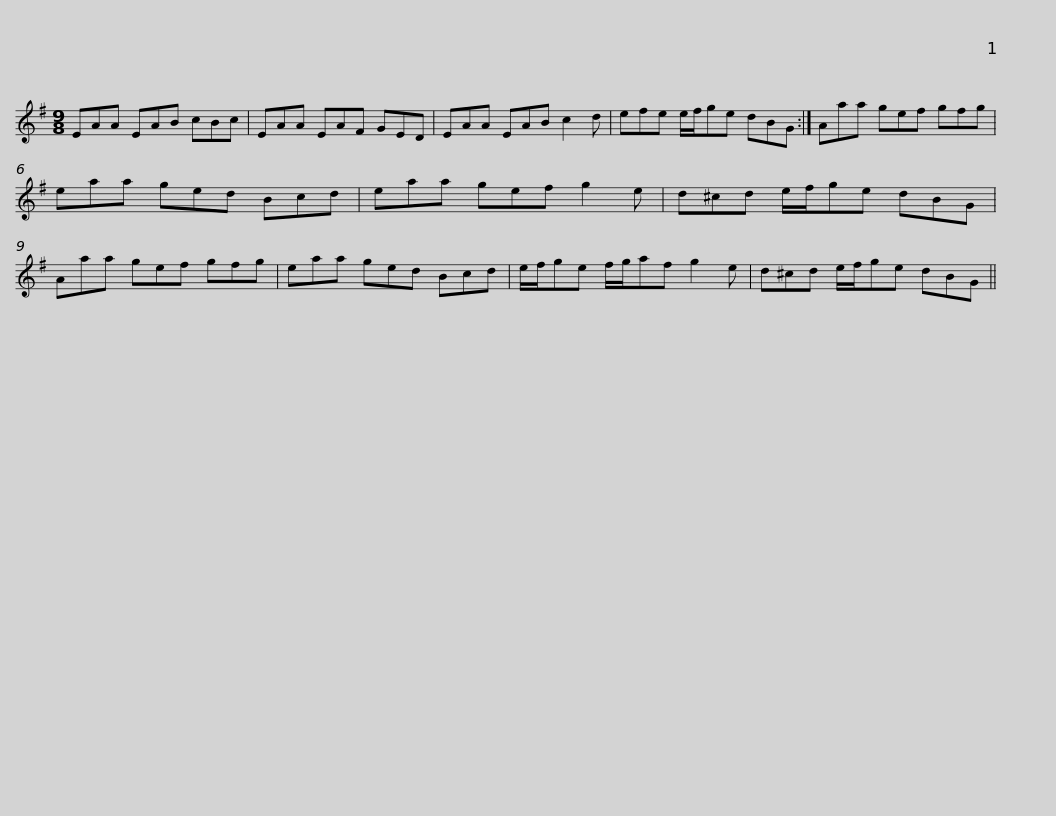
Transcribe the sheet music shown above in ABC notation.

X:1
L:1/8
M:9/8
I:linebreak $
K:G
V:1 treble
V:1
 EAA EAB cBc | EAA EAF GED | EAA EAB c2 d | efe e/f/ge dBG :|$ Aaa gef gfg | %5
 eaa ged Bcd | eaa gef g2 e | d^cd e/f/ge dBG |$ Aaa gef gfg | eaa ged Bcd | %10
 e/f/ge f/g/af g2 e | d^cd e/f/ge dBG || %12
